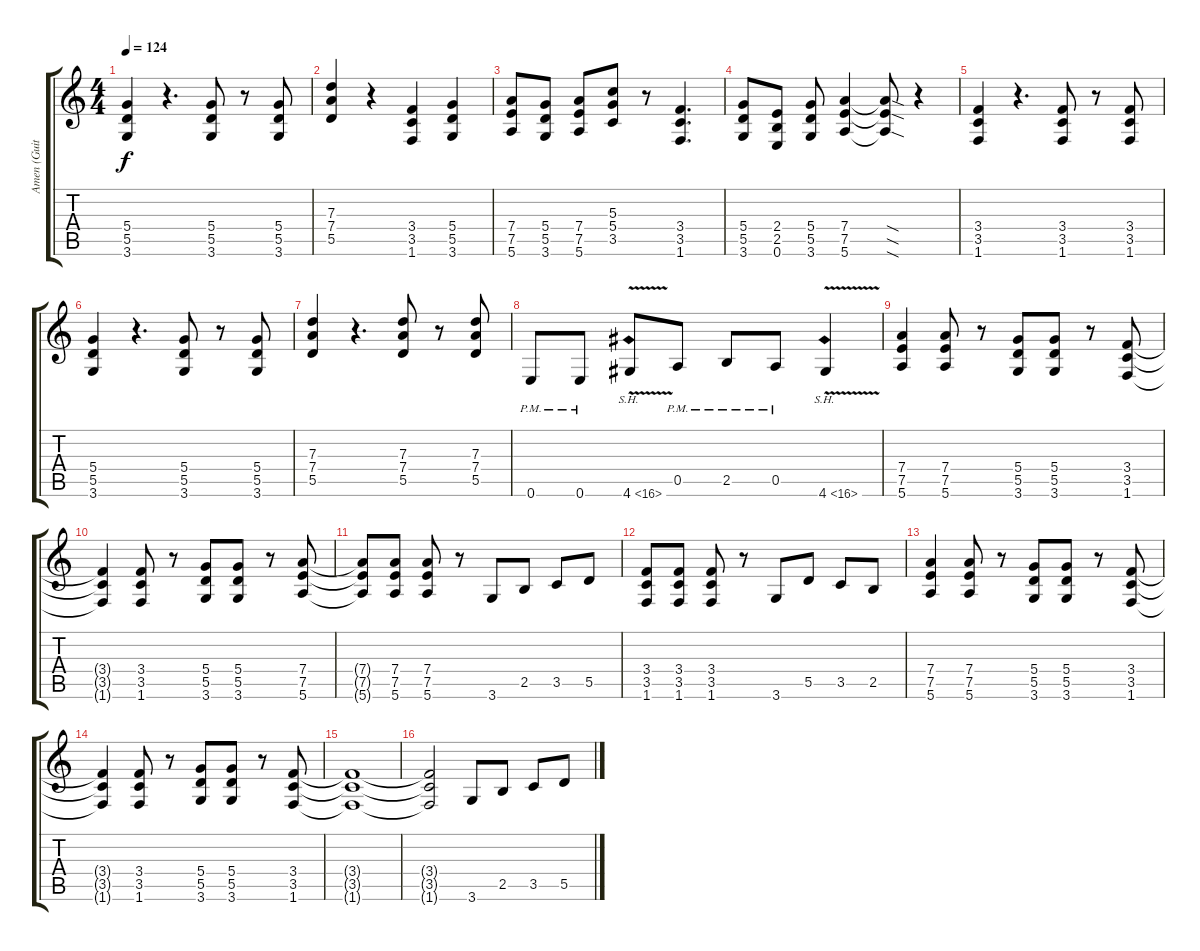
\track ("Amen (Guitar)" "Amen (Guit") {instrument distortionguitar}
\staff {score tabs}
\tuning (E4 B3 G3 D3 A2 E2) {hide}
\ts (4 4)
\tempo 124
\clef g2
\ks c
(5.4 5.5 3.6).4{dy f} r.4{d} (5.4 5.5 3.6).8 r.8 (5.4 5.5 3.6).8 |
(7.3 7.4 5.5).4 r.4 (3.4 3.5 1.6).4 (5.4 5.5 3.6).4 |
(7.4 7.5 5.6).8 (5.4 5.5 3.6).8 (7.4 7.5 5.6).8 (5.3 5.4 3.5).8 r.8 (3.4 3.5 1.6).4{d} |
(5.4 5.5 3.6).8 (2.4 2.5 0.6).8 (5.4 5.5 3.6).8 (7.4 7.5 5.6).4 (7.4{sod t} 7.5{sod t} 5.6{sod t}).8 r.4 |
(3.4 3.5 1.6).4 r.4{d} (3.4 3.5 1.6).8 r.8 (3.4 3.5 1.6).8 |
(5.4 5.5 3.6).4 r.4{d} (5.4 5.5 3.6).8 r.8 (5.4 5.5 3.6).8 |
(7.3 7.4 5.5).4 r.4{d} (7.3 7.4 5.5).8 r.8 (7.3 7.4 5.5).8 |
0.6{pm}.8 0.6{pm}.8 4.6{sh 12 v}.8 0.5{pm}.8 2.5{pm}.8 0.5{pm}.8 4.6{sh 12 v}.4 |
(7.4 7.5 5.6).4 (7.4 7.5 5.6).8 r.8 (5.4 5.5 3.6).8 (5.4 5.5 3.6).8 r.8 (3.4 3.5 1.6).8 |
(3.4{t} 3.5{t} 1.6{t}).4 (3.4 3.5 1.6).8 r.8 (5.4 5.5 3.6).8 (5.4 5.5 3.6).8 r.8 (7.4 7.5 5.6).8 |
(7.4{t} 7.5{t} 5.6{t}).8 (7.4 7.5 5.6).8 (7.4 7.5 5.6).8 r.8 3.6.8 2.5.8 3.5.8 5.5.8 |
(3.4 3.5 1.6).8 (3.4 3.5 1.6).8 (3.4 3.5 1.6).8 r.8 3.6.8 5.5.8 3.5.8 2.5.8 |
(7.4 7.5 5.6).4 (7.4 7.5 5.6).8 r.8 (5.4 5.5 3.6).8 (5.4 5.5 3.6).8 r.8 (3.4 3.5 1.6).8 |
(3.4{t} 3.5{t} 1.6{t}).4 (3.4 3.5 1.6).8 r.8 (5.4 5.5 3.6).8 (5.4 5.5 3.6).8 r.8 (3.4 3.5 1.6).8 |
(3.4{t} 3.5{t} 1.6{t}).1 |
(3.4{t} 3.5{t} 1.6{t}).2 3.6.8 2.5.8 3.5.8 5.5.8
